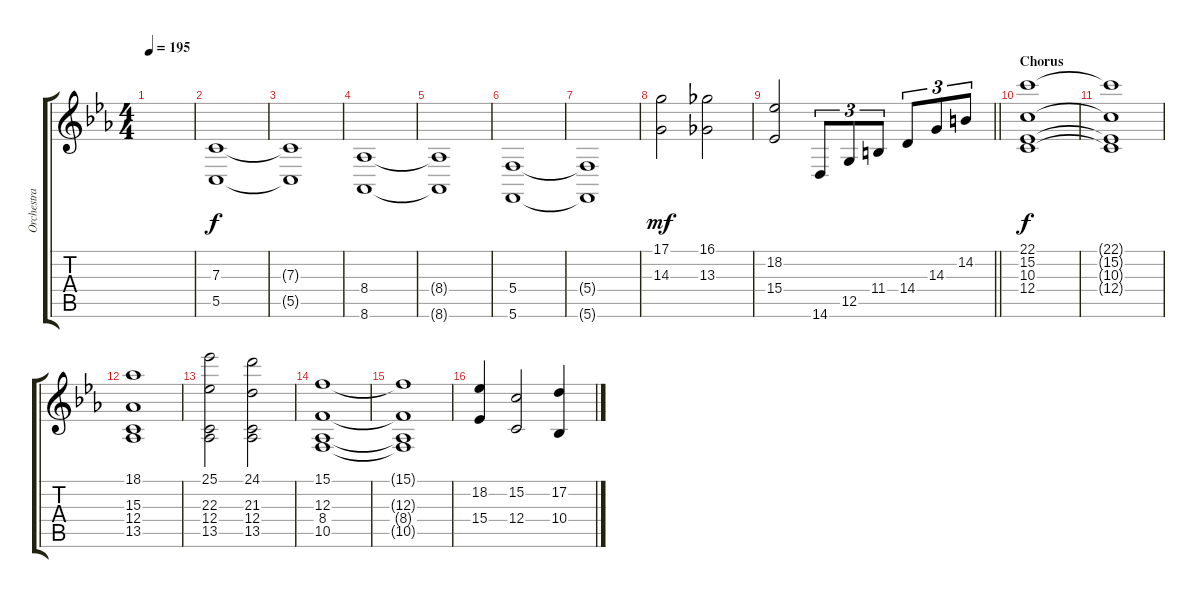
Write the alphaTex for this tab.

\track ("Orchestra" "Orchestra") {instrument stringensemble1}
\staff {score tabs}
\tuning (D4 A3 F3 C3 G2 C2) {hide}
\ts (4 4)
\tempo 195
\clef g2
\ks cminor
|
(7.3 5.5).1 |
(7.3{t} 5.5{t}).1 |
(8.4 8.6).1 |
(8.4{t} 8.6{t}).1 |
(5.4 5.6).1 |
(5.4{t} 5.6{t}).1 |
(17.1 14.3).2{dy mf} (16.1 13.3).2 |
\barLineRight lightlight
(18.2 15.4).2 14.6.8{tu (3 2)} 12.5.8{tu (3 2)} 11.4.8{tu (3 2)} 14.4.8{tu (3 2)} 14.3.8{tu (3 2)} 14.2.8{tu (3 2)} |
\section ("" "Chorus")
(22.1 15.2 10.3 12.4).1{dy f} |
(22.1{t} 15.2{t} 10.3{t} 12.4{t}).1 |
(18.1 15.3 12.4 13.5).1 |
(25.1 22.3 12.4 13.5).2 (24.1 21.3 12.4 13.5).2 |
(15.1 12.3 8.4 10.5).1 |
(15.1{t} 12.3{t} 8.4{t} 10.5{t}).1 |
(18.2 15.4).4 (15.2 12.4).2 (17.2 10.4).4
